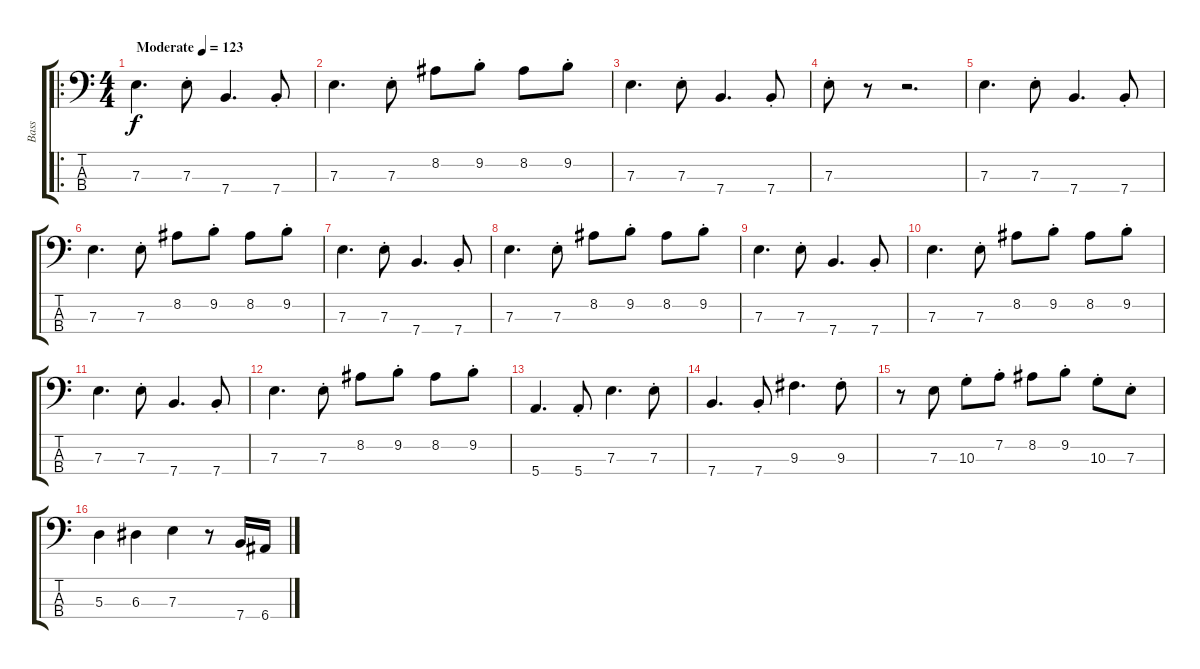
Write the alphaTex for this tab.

\track ("Bass" "Bass") {instrument acousticbass}
\staff {score tabs}
\tuning (G2 D2 A1 E1) {hide}
\ro
\ts (4 4)
\tempo (123 "Moderate")
\clef f4
\ks c
7.3.4{d dy f instrument acousticbass} 7.3{st}.8 7.4.4{d} 7.4{st}.8 |
7.3.4{d} 7.3{st}.8 8.2.8 9.2{st}.8 8.2.8 9.2{st}.8 |
7.3.4{d} 7.3{st}.8 7.4.4{d} 7.4{st}.8 |
7.3{st}.8 r.8 r.2{d} |
7.3.4{d} 7.3{st}.8 7.4.4{d} 7.4{st}.8 |
7.3.4{d} 7.3{st}.8 8.2.8 9.2{st}.8 8.2.8 9.2{st}.8 |
7.3.4{d} 7.3{st}.8 7.4.4{d} 7.4{st}.8 |
7.3.4{d} 7.3{st}.8 8.2.8 9.2{st}.8 8.2.8 9.2{st}.8 |
7.3.4{d} 7.3{st}.8 7.4.4{d} 7.4{st}.8 |
7.3.4{d} 7.3{st}.8 8.2.8 9.2{st}.8 8.2.8 9.2{st}.8 |
7.3.4{d} 7.3{st}.8 7.4.4{d} 7.4{st}.8 |
7.3.4{d} 7.3{st}.8 8.2.8 9.2{st}.8 8.2.8 9.2{st}.8 |
5.4.4{d} 5.4{st}.8 7.3.4{d} 7.3{st}.8 |
7.4.4{d} 7.4{st}.8 9.3.4{d} 9.3{st}.8 |
r.8 7.3.8 10.3{st}.8 7.2{st}.8 8.2.8 9.2{st}.8 10.3{st}.8 7.3{st}.8 |
5.3.4 6.3.4 7.3.4 r.8 7.4.16 6.4.16
